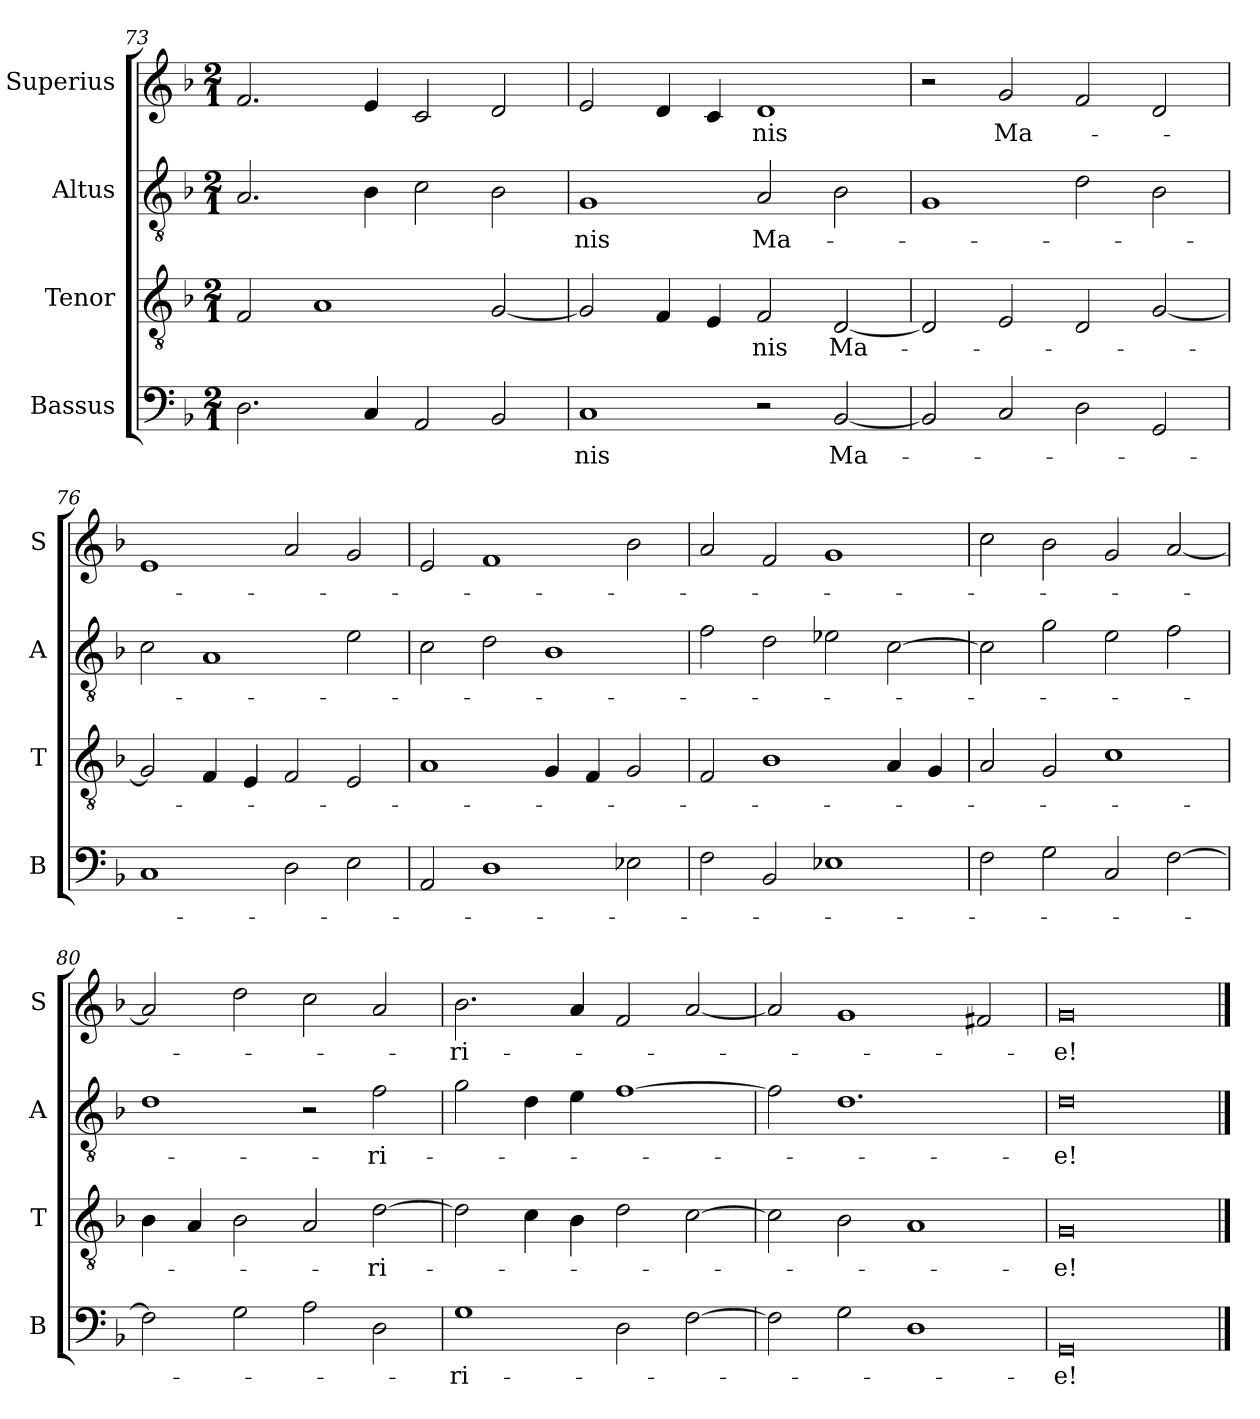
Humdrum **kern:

**kern	**text	**kern	**text	**kern	**text	**kern	**text
*part4	*part4	*part3	*part3	*part2	*part2	*part1	*part1
*staff4	*staff4	*staff3	*staff3	*staff2	*staff2	*staff1	*staff1
*I"Bassus	*	*I"Tenor	*	*I"Altus	*	*I"Superius	*
*I'B	*	*I'T	*	*I'A	*	*I'S	*
*clefF4	*	*clefGv2	*	*clefGv2	*	*clefG2	*
*k[b-]	*	*k[b-]	*	*k[b-]	*	*k[b-]	*
*M2/1	*	*M2/1	*	*M2/1	*	*M2/1	*
=73	=73	=73	=73	=73	=73	=73	=73
2.D	.	2F	.	2.A	.	2.f	.
.	.	1A	.	.	.	.	.
4C	.	.	.	4B-	.	4e	.
2AA	.	.	.	2c	.	2c	.
2BB-	.	[2G	.	2B-	.	2d	.
=74	=74	=74	=74	=74	=74	=74	=74
1C	-nis	2G]	.	1G	-nis	2e	.
.	.	4F	.	.	.	4d	.
.	.	4E	.	.	.	4c	.
2r	.	2F	-nis	2A	Ma-	1d	-nis
[2BB-	Ma-	[2D	Ma-	2B-	.	.	.
=75	=75	=75	=75	=75	=75	=75	=75
2BB-]	.	2D]	.	1G	.	2r	.
2C	.	2E	.	.	.	2g	Ma-
2D	.	2D	.	2d	.	2f	.
2GG	.	[2G	.	2B-	.	2d	.
=76	=76	=76	=76	=76	=76	=76	=76
1C	.	2G]	.	2c	.	1e	.
.	.	4F	.	1A	.	.	.
.	.	4E	.	.	.	.	.
2D	.	2F	.	.	.	2a	.
2E	.	2E	.	2e	.	2g	.
=77	=77	=77	=77	=77	=77	=77	=77
2AA	.	1A	.	2c	.	2e	.
1D	.	.	.	2d	.	1f	.
.	.	4G	.	1B-	.	.	.
.	.	4F	.	.	.	.	.
2E-X	.	2G	.	.	.	2b-	.
=78	=78	=78	=78	=78	=78	=78	=78
2F	.	2F	.	2f	.	2a	.
2BB-	.	1B-	.	2d	.	2f	.
1E-X	.	.	.	2e-X	.	1g	.
.	.	4A	.	[2c	.	.	.
.	.	4G	.	.	.	.	.
=79	=79	=79	=79	=79	=79	=79	=79
2F	.	2A	.	2c]	.	2cc	.
2G	.	2G	.	2g	.	2b-	.
2C	.	1c	.	2e	.	2g	.
[2F	.	.	.	2f	.	[2a	.
=80	=80	=80	=80	=80	=80	=80	=80
2F]	.	4B-	.	1d	.	2a]	.
.	.	4A	.	.	.	.	.
2G	.	2B-	.	.	.	2dd	.
2A	.	2A	.	2r	.	2cc	.
2D	.	[2d	-ri-	2f	-ri-	2a	.
=81	=81	=81	=81	=81	=81	=81	=81
1G	-ri-	2d]	.	2g	.	2.b-	-ri-
.	.	4c	.	4d	.	.	.
.	.	4B-	.	4e	.	4a	.
2D	.	2d	.	[1f	.	2f	.
[2F	.	[2c	.	.	.	[2a	.
=82	=82	=82	=82	=82	=82	=82	=82
2F]	.	2c]	.	2f]	.	2a]	.
2G	.	2B-	.	1.d	.	1g	.
1D	.	1A	.	.	.	.	.
.	.	.	.	.	.	2f#X	.
=83	=83	=83	=83	=83	=83	=83	=83
0GG	-e!	0G	-e!	0d	-e!	0g	-e!
==	==	==	==	==	==	==	==
*-	*-	*-	*-	*-	*-	*-	*-
